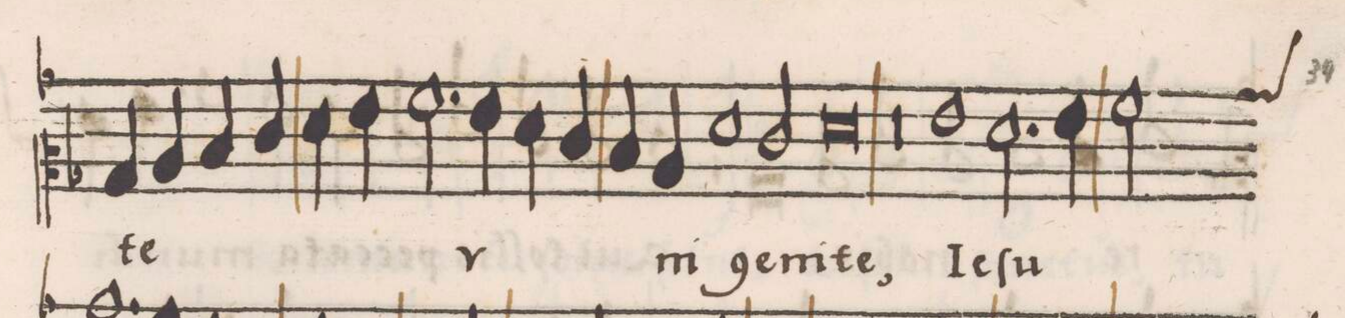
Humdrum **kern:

**kern	**text
*I"ALTVS	*
*clefC2	*
*k[b-]	*
*M2/1	*
4B-/	-te
4c/	.
4d/	.
4e/	.
4f\	.
4g\	.
2.a\	.
=48-	=48-
4g\	v-
4f\	.
4e/	.
4d/	.
4c/	-ni-
1f\	-ge-
=49-	=49-
2e/	-ni-
0f\	-te,
=50-	=50-
0r	.
=51-	=51-
1g\	Ie-
=52-	=52-
2.f\	-ſu
4g\	.
*custos:b-	*
2a\	.
*-	*-
